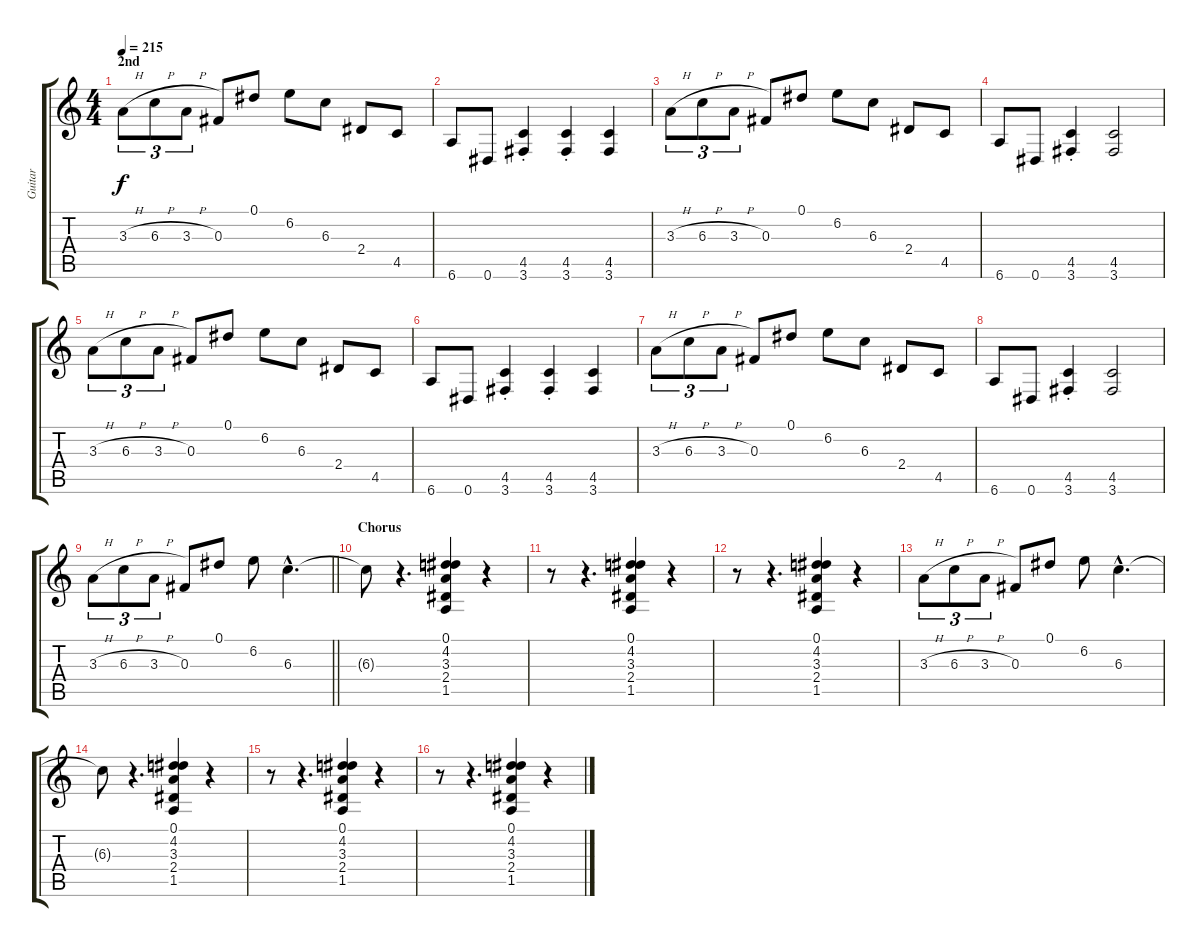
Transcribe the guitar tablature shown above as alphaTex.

\track ("Guitar" "Guitar") {instrument distortionguitar}
\staff {score tabs}
\tuning (Eb4 Bb3 Gb3 Db3 Ab2 Eb2) {hide}
\ts (4 4)
\section ("" "2nd")
\tempo 215
\clef g2
\ks c
3.3{h}.8{tu (3 2) dy f} 6.3{h}.8{tu (3 2)} 3.3{h}.8{tu (3 2)} 0.3.8 0.1.8 6.2.8 6.3.8 2.4.8 4.5.8 |
6.6.8 0.6.8 (4.5{st} 3.6{st}).4 (4.5{st} 3.6{st}).4 (4.5 3.6).4 |
3.3{h}.8{tu (3 2)} 6.3{h}.8{tu (3 2)} 3.3{h}.8{tu (3 2)} 0.3.8 0.1.8 6.2.8 6.3.8 2.4.8 4.5.8 |
6.6.8 0.6.8 (4.5{st} 3.6{st}).4 (4.5 3.6).2 |
3.3{h}.8{tu (3 2)} 6.3{h}.8{tu (3 2)} 3.3{h}.8{tu (3 2)} 0.3.8 0.1.8 6.2.8 6.3.8 2.4.8 4.5.8 |
6.6.8 0.6.8 (4.5{st} 3.6{st}).4 (4.5{st} 3.6{st}).4 (4.5 3.6).4 |
3.3{h}.8{tu (3 2)} 6.3{h}.8{tu (3 2)} 3.3{h}.8{tu (3 2)} 0.3.8 0.1.8 6.2.8 6.3.8 2.4.8 4.5.8 |
6.6.8 0.6.8 (4.5{st} 3.6{st}).4 (4.5 3.6).2 |
\barLineRight lightlight
3.3{h}.8{tu (3 2)} 6.3{h}.8{tu (3 2)} 3.3{h}.8{tu (3 2)} 0.3.8 0.1.8 6.2.8 6.3{hac}.4{d} |
\section ("" "Chorus")
6.3{t}.8 r.4{d} (0.1 4.2 3.3 2.4 1.5).4 r.4 |
r.8 r.4{d} (0.1 4.2 3.3 2.4 1.5).4 r.4 |
r.8 r.4{d} (0.1 4.2 3.3 2.4 1.5).4 r.4 |
3.3{h}.8{tu (3 2)} 6.3{h}.8{tu (3 2)} 3.3{h}.8{tu (3 2)} 0.3.8 0.1.8 6.2.8 6.3{hac}.4{d} |
6.3{t}.8 r.4{d} (0.1 4.2 3.3 2.4 1.5).4 r.4 |
r.8 r.4{d} (0.1 4.2 3.3 2.4 1.5).4 r.4 |
r.8 r.4{d} (0.1 4.2 3.3 2.4 1.5).4 r.4
